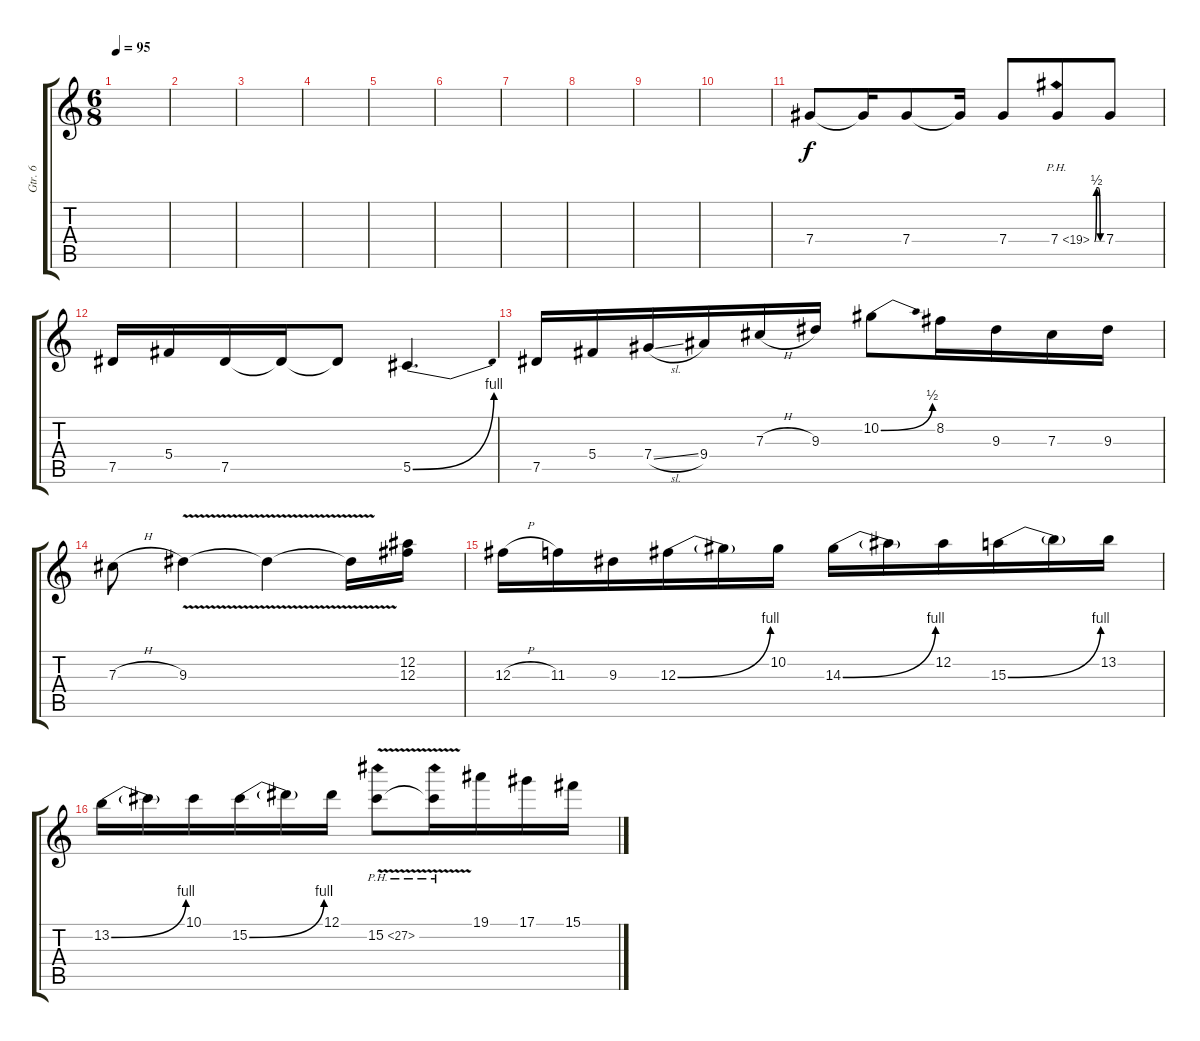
\track ("Gtr. 6" "Gtr. 6") {instrument distortionguitar}
\staff {score tabs}
\tuning (Eb4 Bb3 Gb3 Db3 Ab2 Eb2) {hide}
\ts (6 8)
\tempo 95
\clef g2
\ks c
|
|
|
|
|
|
|
|
|
|
7.4.8 7.4{t}.16 7.4.8 7.4{t}.16 7.4.8 7.4{be (custom 0 0 15 2 30 2 45 0 60 0) ph 12}.8 7.4.8 |
7.5.16 5.4.16 7.5.16 7.5{t}.16 7.5{t}.8 5.5{be (bend 0 0 60 4)}.4{d} |
7.5.16 5.4.16 7.4{sl}.16 9.4.16 7.3{h}.16 9.3.16 10.2{be (bend 0 0 60 2)}.8 8.2.16 9.3.16 7.3.16 9.3.16 |
7.3{h}.8 9.3{v}.4 9.3{v t}.4 9.3{v t}.16 (12.2 12.3).16 |
12.3{h}.16 11.3.16 9.3.16 12.3{be (bend 0 0 60 4)}.16 12.3{t}.16 10.2.16 14.3{be (bend 0 0 60 4)}.16 14.3{t}.16 12.2.16 15.3{be (bend 0 0 60 4)}.16 15.3{t}.16 13.2.16 |
13.2{be (bend 0 0 60 4)}.16 13.2{t}.16 10.1.16 15.2{be (bend 0 0 60 4)}.16 15.2{t}.16 12.1.16 15.2{ph 12 v}.8 15.2{ph 12 v t}.16 19.1.16 17.1.16 15.1.16
